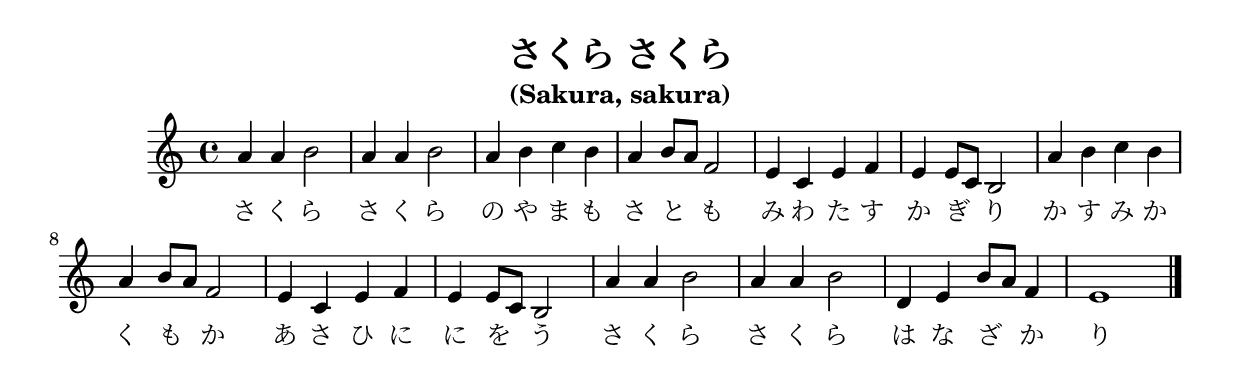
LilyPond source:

%% sakura-sakura.ly

\version "2.5.15"

\header {
  title = "さくら さくら"
  subtitle = "(Sakura, sakura)"
}

<<
    \relative c'' {
	%% Beams are melismata, no autobeams.
	\set Staff.autoBeaming = ##f

	| a4 a b2 | a4 a b2
	| a4 b c b | a4 b8[ a] f2
	| e4 c e f | e4 e8[ c] b2
	| a'4 b c b | a4 b8[ a] f2
	| e4 c e f | e4 e8[ c] b2
	| a'4 a b2 | a4 a b2
	| d,4 e b'8[ a] f4 | e1 \bar "|."
    }
    \addlyrics {
	さ く ら さ く ら
	の や ま も さ と も
	み わ た す か ぎ り
	か す み か く も か
	あ さ ひ に に を う
	さ く ら さ く ら
	は な ざ か り
    }
>>
    
% Local Variables:
% coding: utf-8
% End:
